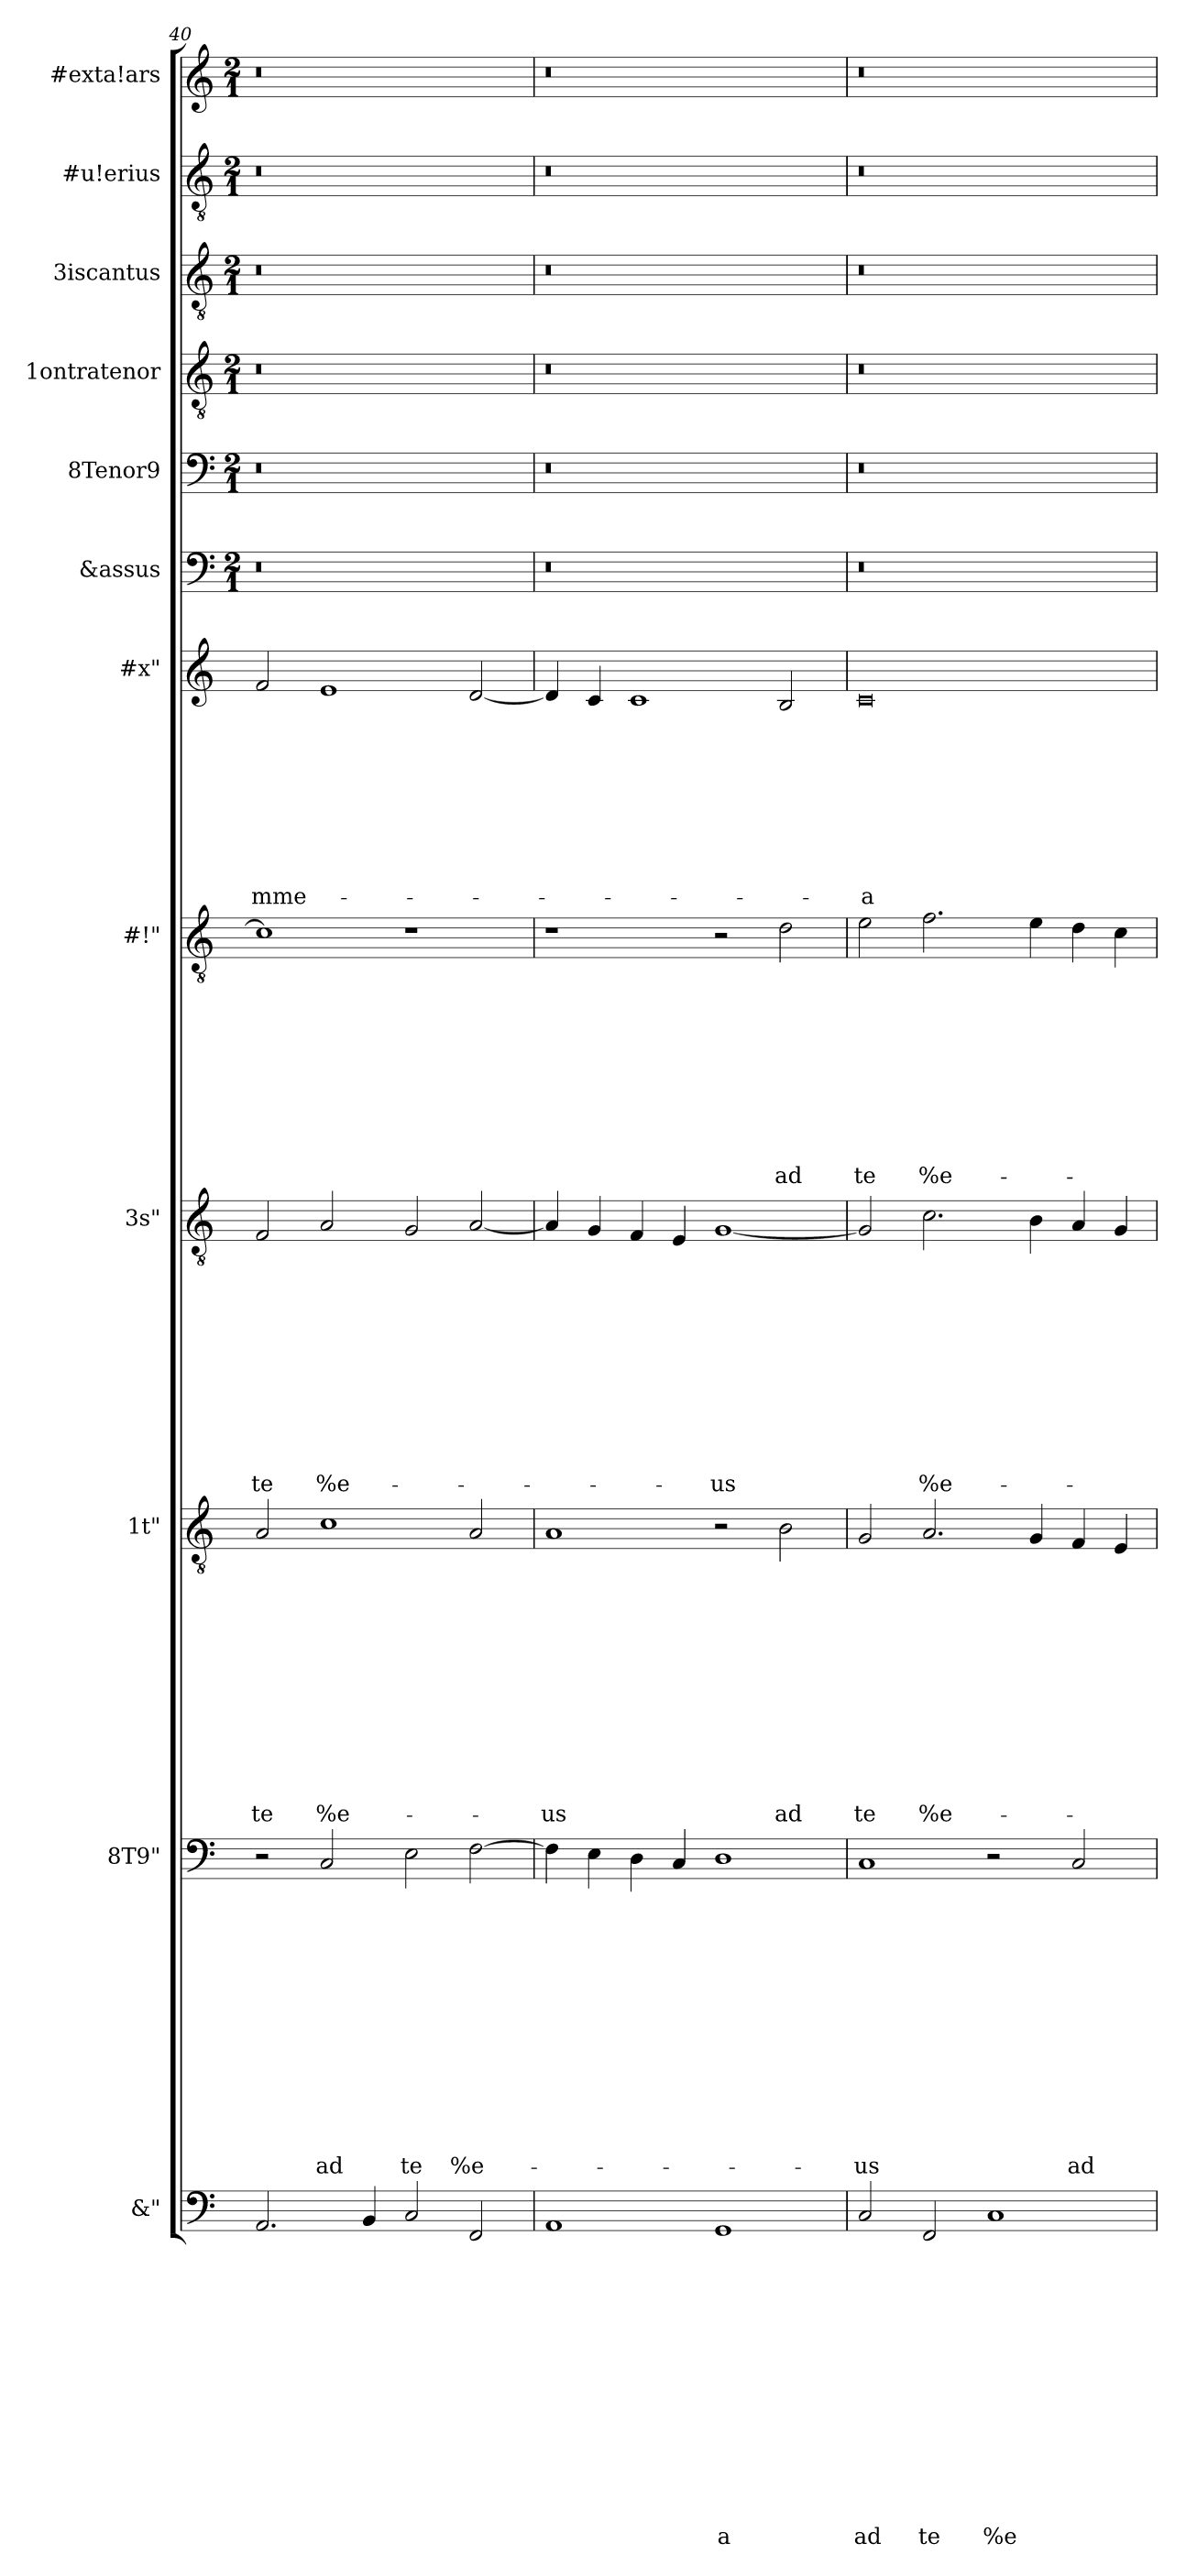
**kern	**text	**text	**text	**text	**text	**text	**text	**text	**text	**text	**text	**text	**text	**text	**kern	**text	**text	**text	**text	**text	**text	**text	**text	**text	**text	**text	**text	**text	**kern	**text	**text	**text	**text	**text	**text	**text	**text	**text	**text	**text	**text	**kern	**text	**text	**text	**text	**text	**text	**text	**text	**text	**text	**text	**kern	**text	**text	**text	**text	**text	**text	**text	**text	**text	**text	**kern	**text	**text	**text	**text	**text	**text	**text	**text	**text	**kern	**kern	**kern	**kern	**kern	**kern
*part12	*part12	*part12	*part12	*part12	*part12	*part12	*part12	*part12	*part12	*part12	*part12	*part12	*part12	*part12	*part11	*part11	*part11	*part11	*part11	*part11	*part11	*part11	*part11	*part11	*part11	*part11	*part11	*part11	*part10	*part10	*part10	*part10	*part10	*part10	*part10	*part10	*part10	*part10	*part10	*part10	*part10	*part9	*part9	*part9	*part9	*part9	*part9	*part9	*part9	*part9	*part9	*part9	*part9	*part8	*part8	*part8	*part8	*part8	*part8	*part8	*part8	*part8	*part8	*part8	*part7	*part7	*part7	*part7	*part7	*part7	*part7	*part7	*part7	*part7	*part6	*part5	*part4	*part3	*part2	*part1
*staff12	*staff12	*staff12	*staff12	*staff12	*staff12	*staff12	*staff12	*staff12	*staff12	*staff12	*staff12	*staff12	*staff12	*staff12	*staff11	*staff11	*staff11	*staff11	*staff11	*staff11	*staff11	*staff11	*staff11	*staff11	*staff11	*staff11	*staff11	*staff11	*staff10	*staff10	*staff10	*staff10	*staff10	*staff10	*staff10	*staff10	*staff10	*staff10	*staff10	*staff10	*staff10	*staff9	*staff9	*staff9	*staff9	*staff9	*staff9	*staff9	*staff9	*staff9	*staff9	*staff9	*staff9	*staff8	*staff8	*staff8	*staff8	*staff8	*staff8	*staff8	*staff8	*staff8	*staff8	*staff8	*staff7	*staff7	*staff7	*staff7	*staff7	*staff7	*staff7	*staff7	*staff7	*staff7	*staff6	*staff5	*staff4	*staff3	*staff2	*staff1
*I"&"	*	*	*	*	*	*	*	*	*	*	*	*	*	*	*I"8T9"	*	*	*	*	*	*	*	*	*	*	*	*	*	*I"1t"	*	*	*	*	*	*	*	*	*	*	*	*	*I"3s"	*	*	*	*	*	*	*	*	*	*	*	*I"#!"	*	*	*	*	*	*	*	*	*	*	*I"#x"	*	*	*	*	*	*	*	*	*	*I"&assus	*I"8Tenor9	*I"1ontratenor	*I"3iscantus	*I"#u!erius	*I"#exta!ars
*	*	*	*	*	*	*	*	*	*	*	*	*	*	*	*I'8T9"	*	*	*	*	*	*	*	*	*	*	*	*	*	*I'1t"	*	*	*	*	*	*	*	*	*	*	*	*	*I'3s"	*	*	*	*	*	*	*	*	*	*	*	*	*	*	*	*	*	*	*	*	*	*	*I'#x"	*	*	*	*	*	*	*	*	*	*	*	*	*	*	*
*clefF4	*	*	*	*	*	*	*	*	*	*	*	*	*	*	*clefF4	*	*	*	*	*	*	*	*	*	*	*	*	*	*clefGv2	*	*	*	*	*	*	*	*	*	*	*	*	*clefGv2	*	*	*	*	*	*	*	*	*	*	*	*clefGv2	*	*	*	*	*	*	*	*	*	*	*clefG2	*	*	*	*	*	*	*	*	*	*clefF4	*clefF4	*clefGv2	*clefGv2	*clefGv2	*clefG2
*k[]	*	*	*	*	*	*	*	*	*	*	*	*	*	*	*k[]	*	*	*	*	*	*	*	*	*	*	*	*	*	*k[]	*	*	*	*	*	*	*	*	*	*	*	*	*k[]	*	*	*	*	*	*	*	*	*	*	*	*k[]	*	*	*	*	*	*	*	*	*	*	*k[]	*	*	*	*	*	*	*	*	*	*k[]	*k[]	*k[]	*k[]	*k[]	*k[]
*C:	*	*	*	*	*	*	*	*	*	*	*	*	*	*	*C:	*	*	*	*	*	*	*	*	*	*	*	*	*	*C:	*	*	*	*	*	*	*	*	*	*	*	*	*C:	*	*	*	*	*	*	*	*	*	*	*	*C:	*	*	*	*	*	*	*	*	*	*	*C:	*	*	*	*	*	*	*	*	*	*C:	*C:	*C:	*C:	*C:	*C:
*	*	*	*	*	*	*	*	*	*	*	*	*	*	*	*	*	*	*	*	*	*	*	*	*	*	*	*	*	*	*	*	*	*	*	*	*	*	*	*	*	*	*	*	*	*	*	*	*	*	*	*	*	*	*	*	*	*	*	*	*	*	*	*	*	*	*	*	*	*	*	*	*	*	*	*M2/1	*M2/1	*M2/1	*M2/1	*M2/1	*M2/1
=40	=40	=40	=40	=40	=40	=40	=40	=40	=40	=40	=40	=40	=40	=40	=40	=40	=40	=40	=40	=40	=40	=40	=40	=40	=40	=40	=40	=40	=40	=40	=40	=40	=40	=40	=40	=40	=40	=40	=40	=40	=40	=40	=40	=40	=40	=40	=40	=40	=40	=40	=40	=40	=40	=40	=40	=40	=40	=40	=40	=40	=40	=40	=40	=40	=40	=40	=40	=40	=40	=40	=40	=40	=40	=40	=40	=40	=40	=40	=40	=40
!	!	!	!	!	!	!	!	!	!	!	!	!	!	!	!	!	!	!	!	!	!	!	!	!	!	!	!	!	!	!	!	!	!	!	!	!	!	!	!	!	!LO:LY:b	!	!	!	!	!	!	!	!	!	!	!	!LO:LY:b	!	!	!	!	!	!	!	!	!	!	!	!	!	!	!	!	!	!	!	!	!LO:LY:b	!	!	!	!	!	!
2.AA/	.	.	.	.	.	.	.	.	.	.	.	.	.	.	2r	.	.	.	.	.	.	.	.	.	.	.	.	.	2A/	.	.	.	.	.	.	.	.	.	.	.	te	2F/	.	.	.	.	.	.	.	.	.	.	te	1c]	.	.	.	.	.	.	.	.	.	.	2f/	.	.	.	.	.	.	.	.	mme-	0r	0r	0r	0r	0r	0r
!	!	!	!	!	!	!	!	!	!	!	!	!	!	!	!	!	!	!	!	!	!	!	!	!	!	!	!	!LO:LY:b	!	!	!	!	!	!	!	!	!	!	!	!	!LO:LY:b	!	!	!	!	!	!	!	!	!	!	!	!LO:LY:b	!	!	!	!	!	!	!	!	!	!	!	!	!	!	!	!	!	!	!	!	!	!	!	!	!	!	!
.	.	.	.	.	.	.	.	.	.	.	.	.	.	.	2C/	.	.	.	.	.	.	.	.	.	.	.	.	ad	1c	.	.	.	.	.	.	.	.	.	.	.	%e-	2A/	.	.	.	.	.	.	.	.	.	.	%e-	.	.	.	.	.	.	.	.	.	.	.	1e	.	.	.	.	.	.	.	.	.	.	.	.	.	.	.
4BB/	.	.	.	.	.	.	.	.	.	.	.	.	.	.	.	.	.	.	.	.	.	.	.	.	.	.	.	.	.	.	.	.	.	.	.	.	.	.	.	.	.	.	.	.	.	.	.	.	.	.	.	.	.	.	.	.	.	.	.	.	.	.	.	.	.	.	.	.	.	.	.	.	.	.	.	.	.	.	.	.
!	!	!	!	!	!	!	!	!	!	!	!	!	!	!	!	!	!	!	!	!	!	!	!	!	!	!	!	!LO:LY:b	!	!	!	!	!	!	!	!	!	!	!	!	!	!	!	!	!	!	!	!	!	!	!	!	!	!	!	!	!	!	!	!	!	!	!	!	!	!	!	!	!	!	!	!	!	!	!	!	!	!	!	!
2C/	.	.	.	.	.	.	.	.	.	.	.	.	.	.	2E\	.	.	.	.	.	.	.	.	.	.	.	.	te	.	.	.	.	.	.	.	.	.	.	.	.	.	2G/	.	.	.	.	.	.	.	.	.	.	.	1r	.	.	.	.	.	.	.	.	.	.	.	.	.	.	.	.	.	.	.	.	.	.	.	.	.	.
!	!	!	!	!	!	!	!	!	!	!	!	!	!	!	!	!	!	!	!	!	!	!	!	!	!	!	!	!LO:LY:b	!	!	!	!	!	!	!	!	!	!	!	!	!	!	!	!	!	!	!	!	!	!	!	!	!	!	!	!	!	!	!	!	!	!	!	!	!	!	!	!	!	!	!	!	!	!	!	!	!	!	!	!
2FF/	.	.	.	.	.	.	.	.	.	.	.	.	.	.	[>2F\	.	.	.	.	.	.	.	.	.	.	.	.	%e-	2A/	.	.	.	.	.	.	.	.	.	.	.	.	[<2A/	.	.	.	.	.	.	.	.	.	.	.	.	.	.	.	.	.	.	.	.	.	.	[<2d/	.	.	.	.	.	.	.	.	.	.	.	.	.	.	.
=41	=41	=41	=41	=41	=41	=41	=41	=41	=41	=41	=41	=41	=41	=41	=41	=41	=41	=41	=41	=41	=41	=41	=41	=41	=41	=41	=41	=41	=41	=41	=41	=41	=41	=41	=41	=41	=41	=41	=41	=41	=41	=41	=41	=41	=41	=41	=41	=41	=41	=41	=41	=41	=41	=41	=41	=41	=41	=41	=41	=41	=41	=41	=41	=41	=41	=41	=41	=41	=41	=41	=41	=41	=41	=41	=41	=41	=41	=41	=41	=41
!	!	!	!	!	!	!	!	!	!	!	!	!	!	!	!	!	!	!	!	!	!	!	!	!	!	!	!	!	!	!	!	!	!	!	!	!	!	!	!	!	!LO:LY:b	!	!	!	!	!	!	!	!	!	!	!	!	!	!	!	!	!	!	!	!	!	!	!	!	!	!	!	!	!	!	!	!	!	!	!	!	!	!	!
1AA	.	.	.	.	.	.	.	.	.	.	.	.	.	.	4F\]	.	.	.	.	.	.	.	.	.	.	.	.	.	1A	.	.	.	.	.	.	.	.	.	.	.	-us	4A/]	.	.	.	.	.	.	.	.	.	.	.	1r	.	.	.	.	.	.	.	.	.	.	4d/]	.	.	.	.	.	.	.	.	.	0r	0r	0r	0r	0r	0r
.	.	.	.	.	.	.	.	.	.	.	.	.	.	.	4E\	.	.	.	.	.	.	.	.	.	.	.	.	.	.	.	.	.	.	.	.	.	.	.	.	.	.	4G/	.	.	.	.	.	.	.	.	.	.	.	.	.	.	.	.	.	.	.	.	.	.	4c/	.	.	.	.	.	.	.	.	.	.	.	.	.	.	.
.	.	.	.	.	.	.	.	.	.	.	.	.	.	.	4D\	.	.	.	.	.	.	.	.	.	.	.	.	.	.	.	.	.	.	.	.	.	.	.	.	.	.	4F/	.	.	.	.	.	.	.	.	.	.	.	.	.	.	.	.	.	.	.	.	.	.	1c	.	.	.	.	.	.	.	.	.	.	.	.	.	.	.
.	.	.	.	.	.	.	.	.	.	.	.	.	.	.	4C/	.	.	.	.	.	.	.	.	.	.	.	.	.	.	.	.	.	.	.	.	.	.	.	.	.	.	4E/	.	.	.	.	.	.	.	.	.	.	.	.	.	.	.	.	.	.	.	.	.	.	.	.	.	.	.	.	.	.	.	.	.	.	.	.	.	.
!	!	!	!	!	!	!	!	!	!	!	!	!	!	!LO:LY:b:rj	!	!	!	!	!	!	!	!	!	!	!	!	!	!	!	!	!	!	!	!	!	!	!	!	!	!	!	!	!	!	!	!	!	!	!	!	!	!	!LO:LY:b	!	!	!	!	!	!	!	!	!	!	!	!	!	!	!	!	!	!	!	!	!	!	!	!	!	!	!
1GG	.	.	.	.	.	.	.	.	.	.	.	.	.	-a	1D	.	.	.	.	.	.	.	.	.	.	.	.	.	2r	.	.	.	.	.	.	.	.	.	.	.	.	[<1G	.	.	.	.	.	.	.	.	.	.	-us	2r	.	.	.	.	.	.	.	.	.	.	.	.	.	.	.	.	.	.	.	.	.	.	.	.	.	.
!	!	!	!	!	!	!	!	!	!	!	!	!	!	!	!	!	!	!	!	!	!	!	!	!	!	!	!	!	!	!	!	!	!	!	!	!	!	!	!	!	!LO:LY:b	!	!	!	!	!	!	!	!	!	!	!	!	!	!	!	!	!	!	!	!	!	!	!LO:LY:b	!	!	!	!	!	!	!	!	!	!	!	!	!	!	!	!
.	.	.	.	.	.	.	.	.	.	.	.	.	.	.	.	.	.	.	.	.	.	.	.	.	.	.	.	.	2B\	.	.	.	.	.	.	.	.	.	.	.	ad	.	.	.	.	.	.	.	.	.	.	.	.	2d\	.	.	.	.	.	.	.	.	.	ad	2B/	.	.	.	.	.	.	.	.	.	.	.	.	.	.	.
=42	=42	=42	=42	=42	=42	=42	=42	=42	=42	=42	=42	=42	=42	=42	=42	=42	=42	=42	=42	=42	=42	=42	=42	=42	=42	=42	=42	=42	=42	=42	=42	=42	=42	=42	=42	=42	=42	=42	=42	=42	=42	=42	=42	=42	=42	=42	=42	=42	=42	=42	=42	=42	=42	=42	=42	=42	=42	=42	=42	=42	=42	=42	=42	=42	=42	=42	=42	=42	=42	=42	=42	=42	=42	=42	=42	=42	=42	=42	=42	=42
!	!	!	!	!	!	!	!	!	!	!	!	!	!	!LO:LY:b	!	!	!	!	!	!	!	!	!	!	!	!	!	!LO:LY:b	!	!	!	!	!	!	!	!	!	!	!	!	!LO:LY:b	!	!	!	!	!	!	!	!	!	!	!	!	!	!	!	!	!	!	!	!	!	!	!LO:LY:b	!	!	!	!	!	!	!	!	!	!LO:LY:b:rj	!	!	!	!	!	!
2C/	.	.	.	.	.	.	.	.	.	.	.	.	.	ad	1C	.	.	.	.	.	.	.	.	.	.	.	.	-us	2G/	.	.	.	.	.	.	.	.	.	.	.	te	2G/]	.	.	.	.	.	.	.	.	.	.	.	2e\	.	.	.	.	.	.	.	.	.	te	0c	.	.	.	.	.	.	.	.	-a	0r	0r	0r	0r	0r	0r
!	!	!	!	!	!	!	!	!	!	!	!	!	!	!LO:LY:b	!	!	!	!	!	!	!	!	!	!	!	!	!	!	!	!	!	!	!	!	!	!	!	!	!	!	!LO:LY:b	!	!	!	!	!	!	!	!	!	!	!	!LO:LY:b	!	!	!	!	!	!	!	!	!	!	!LO:LY:b	!	!	!	!	!	!	!	!	!	!	!	!	!	!	!	!
2FF/	.	.	.	.	.	.	.	.	.	.	.	.	.	te	.	.	.	.	.	.	.	.	.	.	.	.	.	.	2.A/	.	.	.	.	.	.	.	.	.	.	.	%e-	2.c\	.	.	.	.	.	.	.	.	.	.	%e-	2.f\	.	.	.	.	.	.	.	.	.	%e-	.	.	.	.	.	.	.	.	.	.	.	.	.	.	.	.
!	!	!	!	!	!	!	!	!	!	!	!	!	!	!LO:LY:b	!	!	!	!	!	!	!	!	!	!	!	!	!	!	!	!	!	!	!	!	!	!	!	!	!	!	!	!	!	!	!	!	!	!	!	!	!	!	!	!	!	!	!	!	!	!	!	!	!	!	!	!	!	!	!	!	!	!	!	!	!	!	!	!	!	!
1C	.	.	.	.	.	.	.	.	.	.	.	.	.	%e-	2r	.	.	.	.	.	.	.	.	.	.	.	.	.	.	.	.	.	.	.	.	.	.	.	.	.	.	.	.	.	.	.	.	.	.	.	.	.	.	.	.	.	.	.	.	.	.	.	.	.	.	.	.	.	.	.	.	.	.	.	.	.	.	.	.	.
.	.	.	.	.	.	.	.	.	.	.	.	.	.	.	.	.	.	.	.	.	.	.	.	.	.	.	.	.	4G/	.	.	.	.	.	.	.	.	.	.	.	.	4B\	.	.	.	.	.	.	.	.	.	.	.	4e\	.	.	.	.	.	.	.	.	.	.	.	.	.	.	.	.	.	.	.	.	.	.	.	.	.	.
!	!	!	!	!	!	!	!	!	!	!	!	!	!	!	!	!	!	!	!	!	!	!	!	!	!	!	!	!LO:LY:b	!	!	!	!	!	!	!	!	!	!	!	!	!	!	!	!	!	!	!	!	!	!	!	!	!	!	!	!	!	!	!	!	!	!	!	!	!	!	!	!	!	!	!	!	!	!	!	!	!	!	!	!
.	.	.	.	.	.	.	.	.	.	.	.	.	.	.	2C/	.	.	.	.	.	.	.	.	.	.	.	.	ad	4F/	.	.	.	.	.	.	.	.	.	.	.	.	4A/	.	.	.	.	.	.	.	.	.	.	.	4d\	.	.	.	.	.	.	.	.	.	.	.	.	.	.	.	.	.	.	.	.	.	.	.	.	.	.
.	.	.	.	.	.	.	.	.	.	.	.	.	.	.	.	.	.	.	.	.	.	.	.	.	.	.	.	.	4E/	.	.	.	.	.	.	.	.	.	.	.	.	4G/	.	.	.	.	.	.	.	.	.	.	.	4c\	.	.	.	.	.	.	.	.	.	.	.	.	.	.	.	.	.	.	.	.	.	.	.	.	.	.
=	=	=	=	=	=	=	=	=	=	=	=	=	=	=	=	=	=	=	=	=	=	=	=	=	=	=	=	=	=	=	=	=	=	=	=	=	=	=	=	=	=	=	=	=	=	=	=	=	=	=	=	=	=	=	=	=	=	=	=	=	=	=	=	=	=	=	=	=	=	=	=	=	=	=	=	=	=	=	=	=
*-	*-	*-	*-	*-	*-	*-	*-	*-	*-	*-	*-	*-	*-	*-	*-	*-	*-	*-	*-	*-	*-	*-	*-	*-	*-	*-	*-	*-	*-	*-	*-	*-	*-	*-	*-	*-	*-	*-	*-	*-	*-	*-	*-	*-	*-	*-	*-	*-	*-	*-	*-	*-	*-	*-	*-	*-	*-	*-	*-	*-	*-	*-	*-	*-	*-	*-	*-	*-	*-	*-	*-	*-	*-	*-	*-	*-	*-	*-	*-	*-
